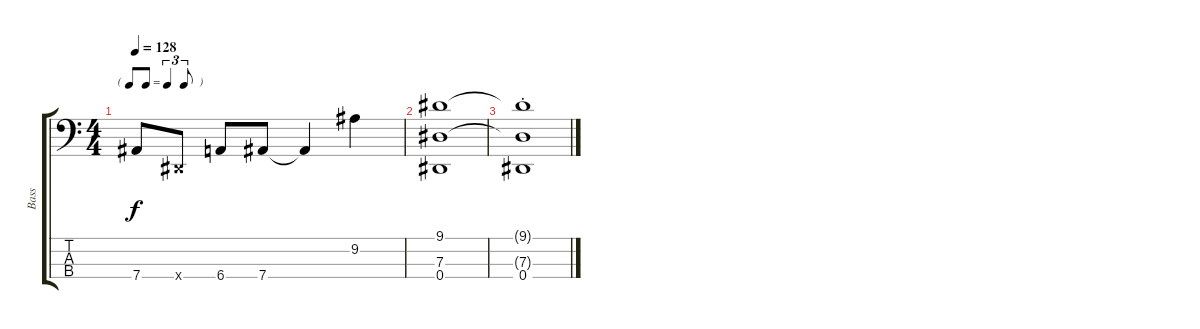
\track ("Bass" "Bass") {instrument electricbasspick}
\staff {score tabs}
\tuning (Gb2 Db2 Ab1 Eb1) {hide}
\ts (4 4)
\tf triplet8th
\tempo 128
\clef f4
\ks c
7.4.8{dy f} 0.4{x}.8 6.4.8 7.4.8 7.4{t}.4 9.2.4 |
(9.1 7.3 0.4).1 |
(9.1{t} 7.3{t} 0.4{st}).1
